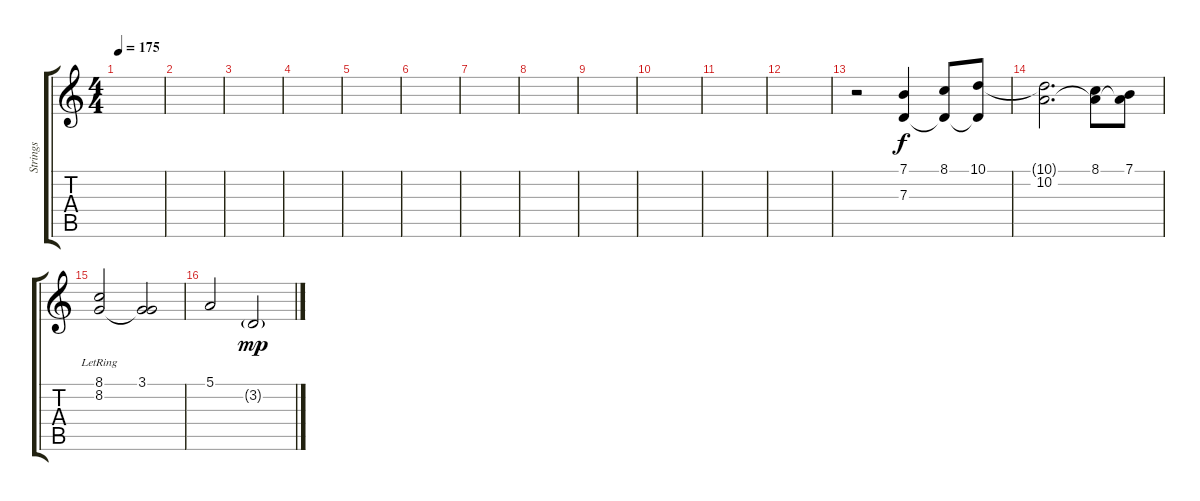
\track ("Strings" "Strings") {instrument stringensemble1}
\staff {score tabs}
\tuning (E4 B3 G3 D3 A2 E2) {hide}
\ts (4 4)
\tempo 175
\clef g2
\ks c
|
|
|
|
|
|
|
|
|
|
|
|
r.2 (7.1 7.3).4 (8.1 7.3{t}).8 (10.1 7.3{t}).8 |
(10.1{t} 10.2).2{d} (8.1 10.2{t}).8 (7.1 10.2{t}).8 |
(8.1 8.2{lr}).2 (3.1 8.2{t}).2 |
5.1.2 3.2{g}.2{dy mp}
